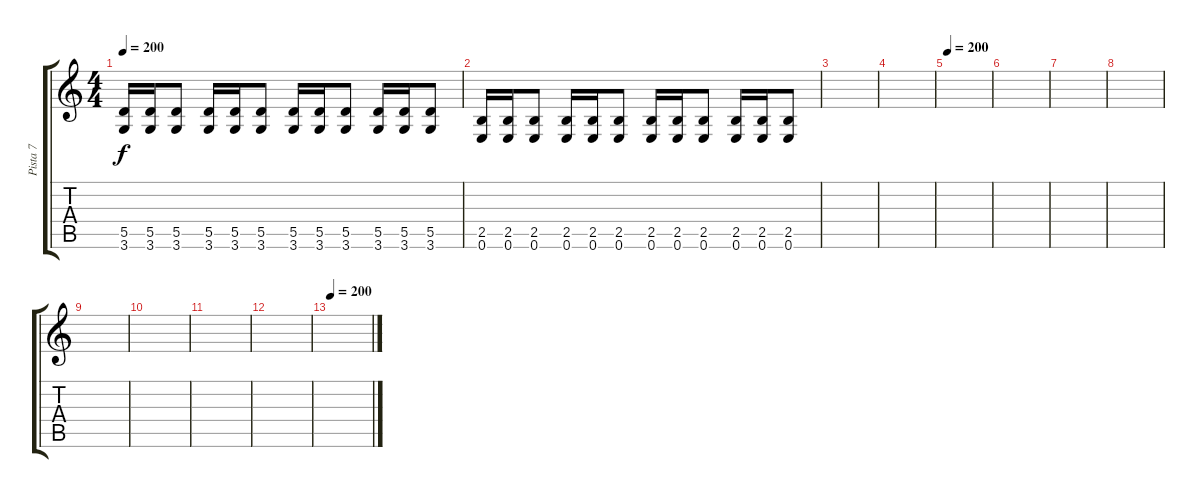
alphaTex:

\track ("Pista 7" "Pista 7") {instrument acousticguitarnylon}
\staff {score tabs}
\tuning (E4 B3 G3 D3 A2 E2) {hide}
\ts (4 4)
\tempo 200
\clef g2
\ks c
(5.5 3.6).16{dy f} (5.5 3.6).16 (5.5 3.6).8 (5.5 3.6).16 (5.5 3.6).16 (5.5 3.6).8 (5.5 3.6).16 (5.5 3.6).16 (5.5 3.6).8 (5.5 3.6).16 (5.5 3.6).16 (5.5 3.6).8 |
(2.5 0.6).16 (2.5 0.6).16 (2.5 0.6).8 (2.5 0.6).16 (2.5 0.6).16 (2.5 0.6).8 (2.5 0.6).16 (2.5 0.6).16 (2.5 0.6).8 (2.5 0.6).16 (2.5 0.6).16 (2.5 0.6).8 |
|
|
\tempo 200
|
|
|
|
|
|
|
|
\tempo 200
